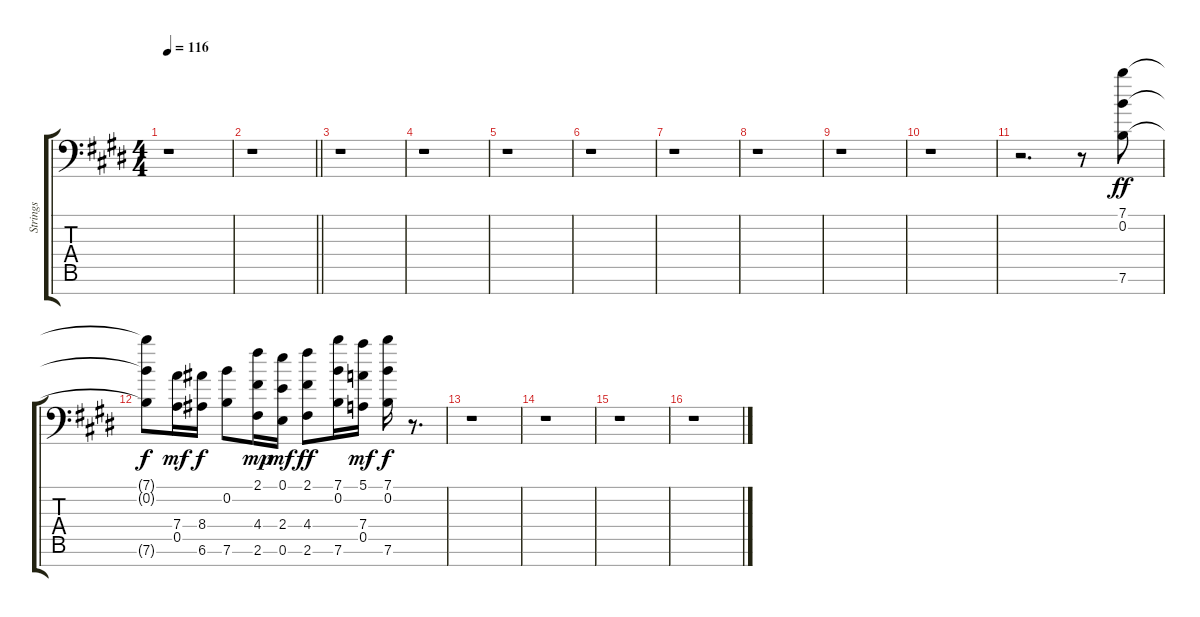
\track ("Strings" "Strings") {instrument distortionguitar}
\staff {score tabs}
\tuning (E4 B3 G3 D3 A2 E2 C-1) {hide}
\ts (4 4)
\tempo 116
\clef f4
\ks e
r.1{dy f} |
\barLineRight lightlight
r.1 |
r.1 |
r.1 |
r.1 |
r.1 |
r.1 |
r.1 |
r.1 |
r.1 |
r.2{d} r.8 (7.1 0.2 7.6).8{dy ff} |
(7.1{t} 0.2{t} 7.6{t}).8{dy f} (7.4 0.5).16{dy mf} (8.4 6.6).16{dy f} (0.2 7.6).8 (2.1 4.4 2.6).16{dy mp} (0.1 2.4 0.6).16{dy mf} (2.1 4.4 2.6).8{dy ff} (7.1 0.2 7.6).16 (5.1 7.4 0.5).16{dy mf} (7.1 0.2 7.6).16{dy f} r.8{d} |
r.1 |
r.1 |
r.1 |
r.1
